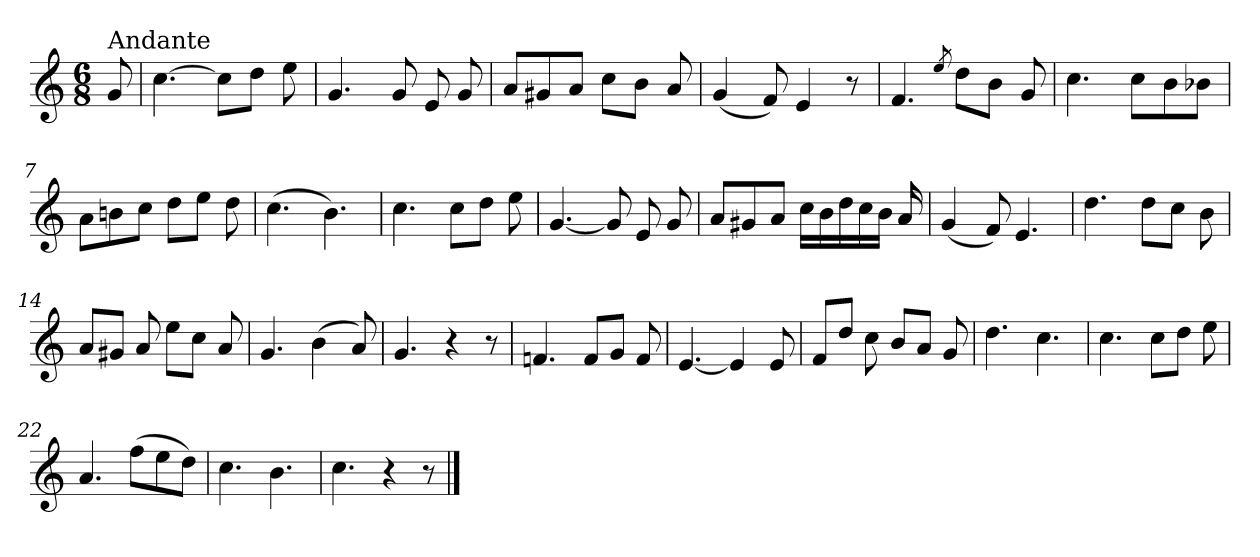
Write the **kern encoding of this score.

**kern
*part1
*staff1
*clefG2
*k[]
*C:
*M6/8
=
!LO:TX:a:t=Andante
8g/
=1
[4.cc\
8cc\L]
8dd\J
8ee\
=2
4.g/
8g/
8e/
8g/
=3
8a/L
8g#X/
8a/J
8cc\L
8b\J
8a/
=4
(<4g/
8f/)
4e/
8r
=5
4.f/
8qee/
8dd\L
8b\J
8g/
=6
4.cc\
8cc\L
8b\
8b-X\J
!!LO:LB:g=z
=7
8a\L
8bn\
8cc\J
8dd\L
8ee\J
8dd\
=8
(>4.cc\
4.b\)
=9
4.cc\
8cc\L
8dd\J
8ee\
=10
[4.g/
8g/]
8e/
8g/
=11
8a/L
8g#X/
8a/J
16cc\LL
16b\
16dd\
16cc\
16b\JJ
16a/
=12
(<4g/
8f/)
4.e/
=13
4.dd\
8dd\L
8cc\J
8b\
!!LO:LB:g=z
=14
8a/L
8g#X/J
8a/
8ee\L
8cc\J
8a/
=15
4.g/
(>4b\
8a/)
=16
4.g/
4r
8r
=17
4.fn/
8f/L
8g/J
8f/
=18
[4.e/
4e/]
8e/
=19
8f/L
8dd/J
8cc\
8b/L
8a/J
8g/
=20
4.dd\
4.cc\
!!LO:LB:g=z
=21
4.cc\
8cc\L
8dd\J
8ee\
=22
4.a/
(>8ff\L
8ee\
8dd\J)
=23
4.cc\
4.b\
=24
4.cc\
4r
8r
==
*-
